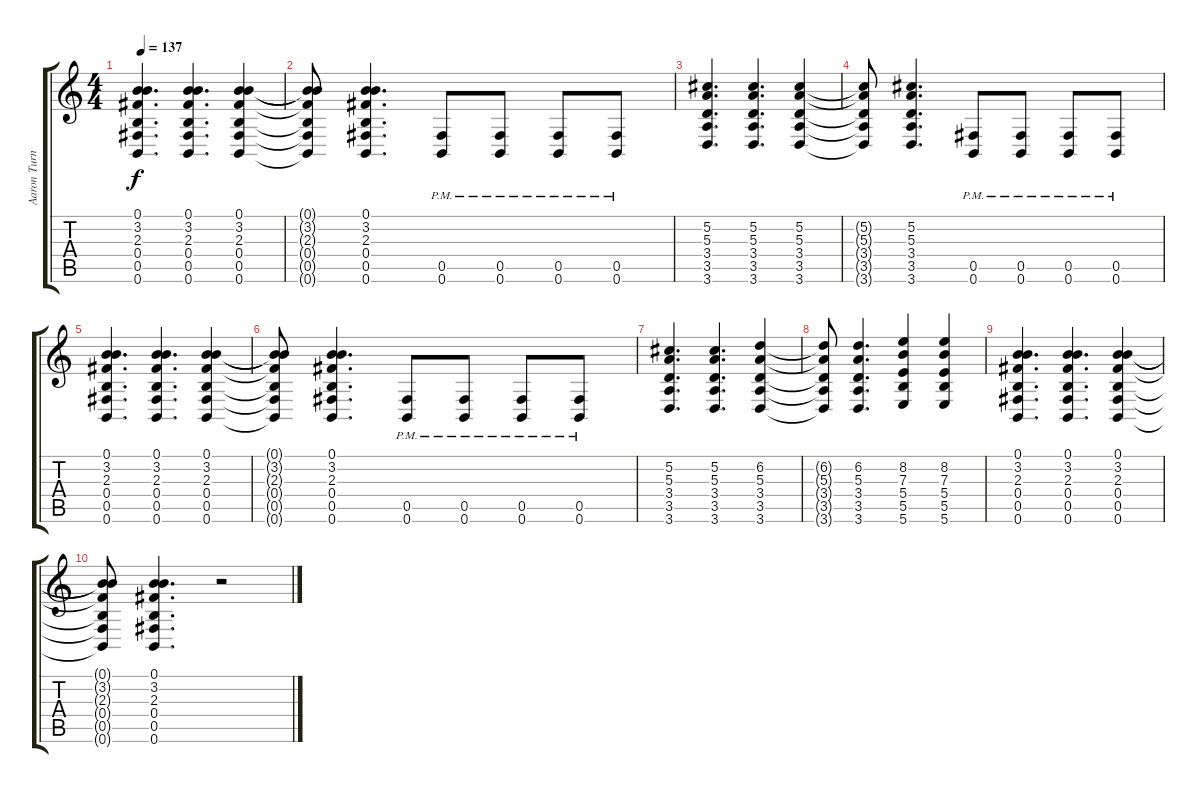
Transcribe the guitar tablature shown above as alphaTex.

\track ("Aaron Turner" "Aaron Turn") {instrument overdrivenguitar}
\staff {score tabs}
\tuning (B3 Ab3 E3 B2 Gb2 B1) {hide}
\ts (4 4)
\tempo 137
\clef g2
\ks c
(0.1 3.2 2.3 0.4 0.5 0.6).4{d dy f} (0.1 3.2 2.3 0.4 0.5 0.6).4{d} (0.1 3.2 2.3 0.4 0.5 0.6).4 |
(0.1{t} 3.2{t} 2.3{t} 0.4{t} 0.5{t} 0.6{t}).8 (0.1 3.2 2.3 0.4 0.5 0.6).4{d} (0.5{pm} 0.6{pm}).8 (0.5{pm} 0.6{pm}).8 (0.5{pm} 0.6{pm}).8 (0.5{pm} 0.6{pm}).8 |
(5.2 5.3 3.4 3.5 3.6).4{d} (5.2 5.3 3.4 3.5 3.6).4{d} (5.2 5.3 3.4 3.5 3.6).4 |
(5.2{t} 5.3{t} 3.4{t} 3.5{t} 3.6{t}).8 (5.2 5.3 3.4 3.5 3.6).4{d} (0.5{pm} 0.6{pm}).8 (0.5{pm} 0.6{pm}).8 (0.5{pm} 0.6{pm}).8 (0.5{pm} 0.6{pm}).8 |
(0.1 3.2 2.3 0.4 0.5 0.6).4{d} (0.1 3.2 2.3 0.4 0.5 0.6).4{d} (0.1 3.2 2.3 0.4 0.5 0.6).4 |
(0.1{t} 3.2{t} 2.3{t} 0.4{t} 0.5{t} 0.6{t}).8 (0.1 3.2 2.3 0.4 0.5 0.6).4{d} (0.5{pm} 0.6{pm}).8 (0.5{pm} 0.6{pm}).8 (0.5{pm} 0.6{pm}).8 (0.5{pm} 0.6{pm}).8 |
(5.2 5.3 3.4 3.5 3.6).4{d} (5.2 5.3 3.4 3.5 3.6).4{d} (6.2 5.3 3.4 3.5 3.6).4 |
(6.2{t} 5.3{t} 3.4{t} 3.5{t} 3.6{t}).8 (6.2 5.3 3.4 3.5 3.6).4{d} (8.2 7.3 5.4 5.5 5.6).4 (8.2 7.3 5.4 5.5 5.6).4 |
(0.1 3.2 2.3 0.4 0.5 0.6).4{d} (0.1 3.2 2.3 0.4 0.5 0.6).4{d} (0.1 3.2 2.3 0.4 0.5 0.6).4 |
(0.1{t} 3.2{t} 2.3{t} 0.4{t} 0.5{t} 0.6{t}).8 (0.1 3.2 2.3 0.4 0.5 0.6).4{d} r.2
